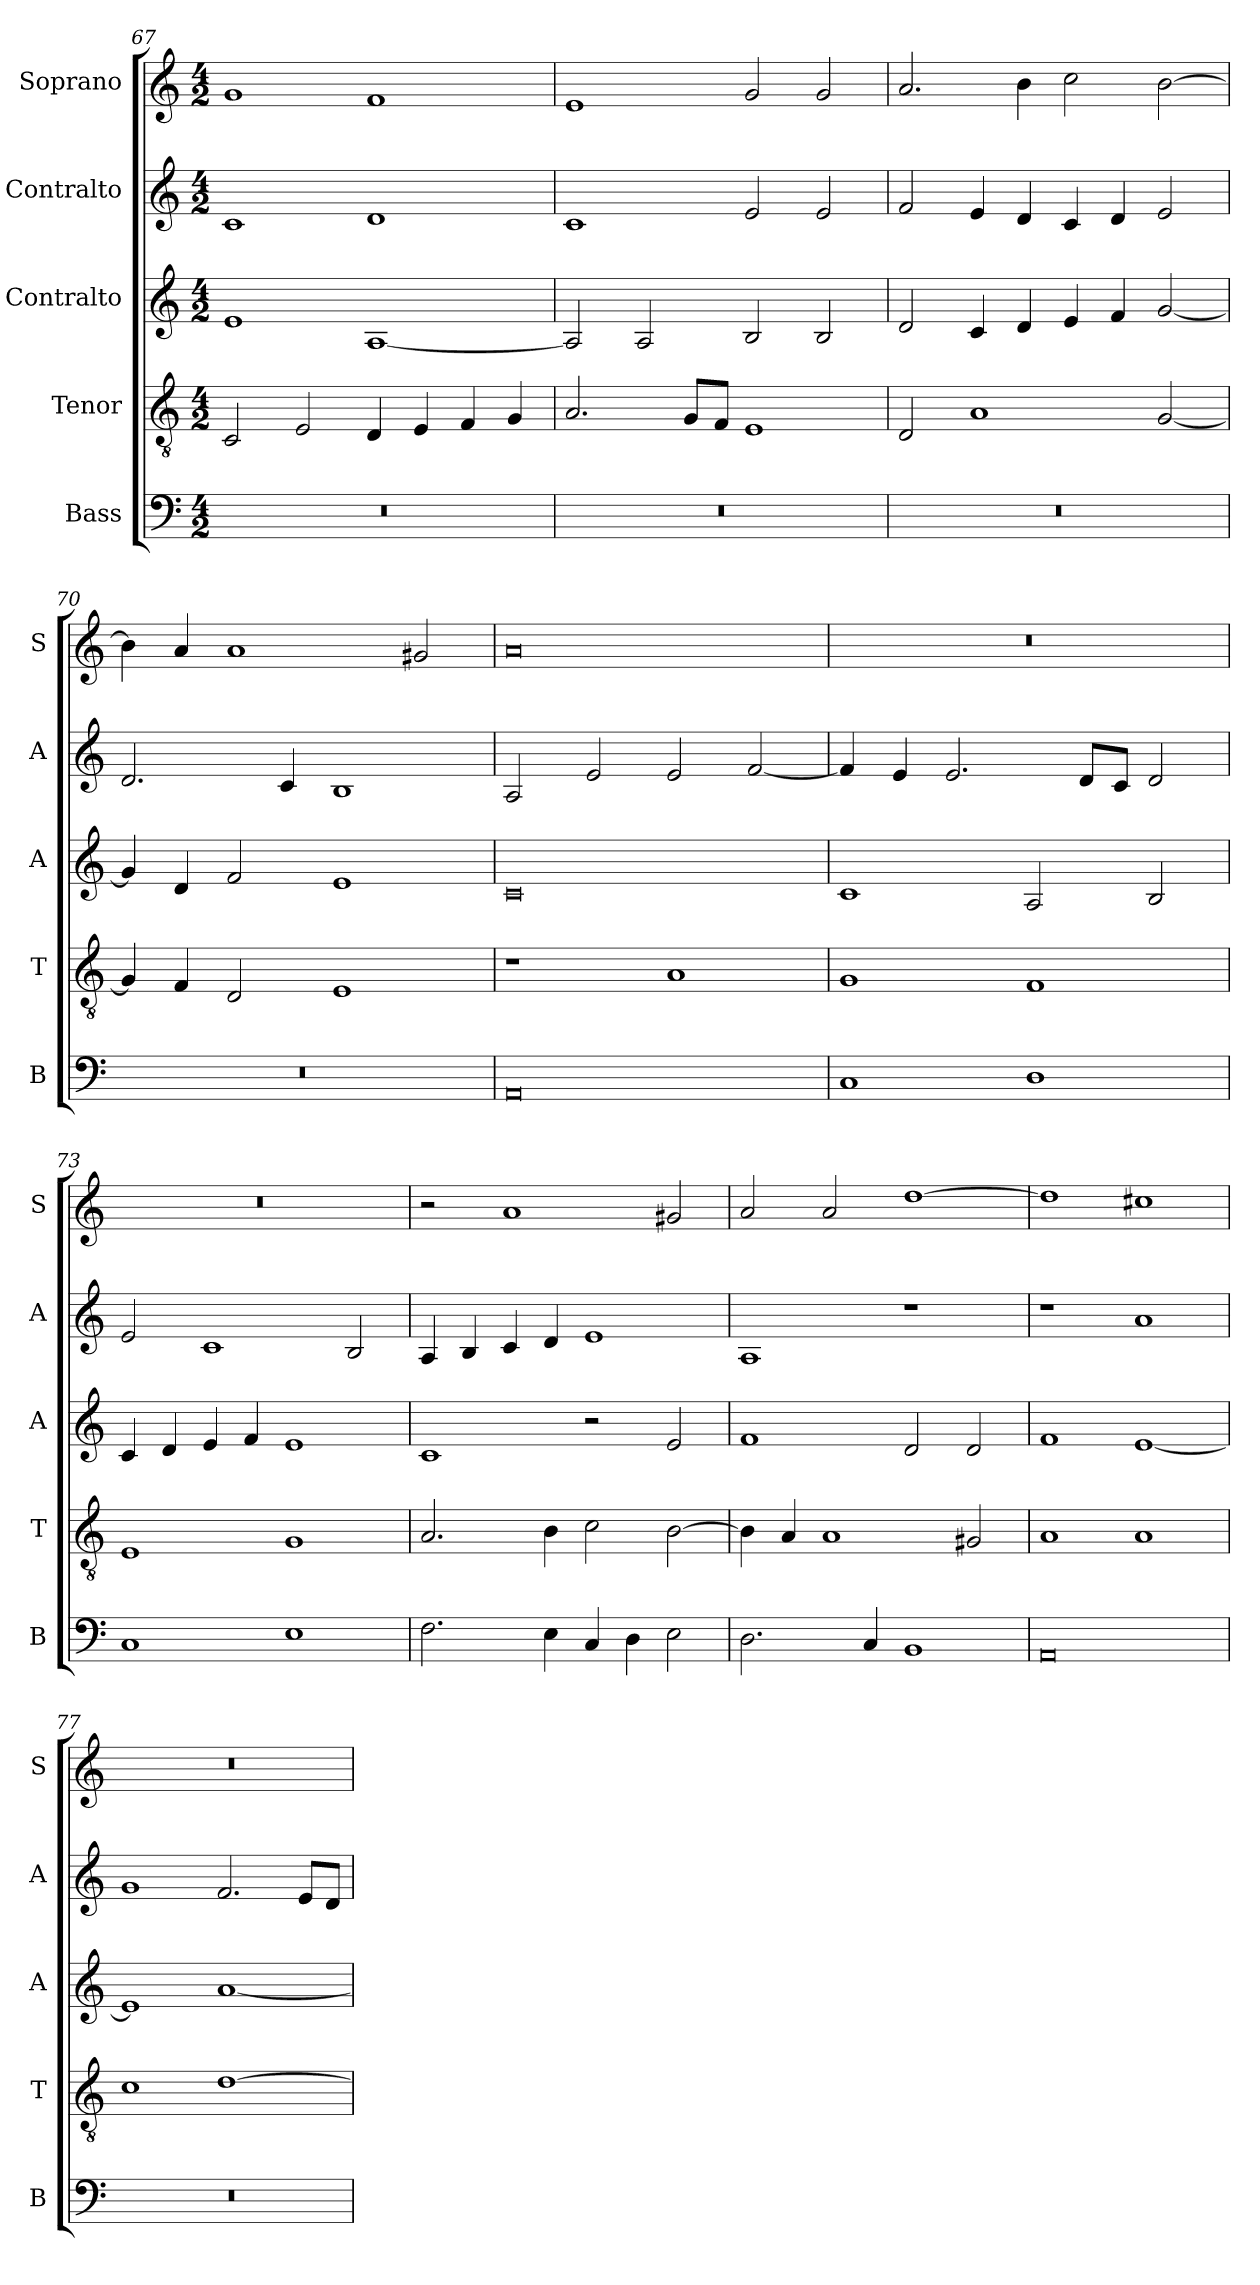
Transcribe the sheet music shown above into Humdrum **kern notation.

**kern	**kern	**kern	**kern	**kern
*part5	*part4	*part3	*part2	*part1
*staff5	*staff4	*staff3	*staff2	*staff1
*I"Bass	*I"Tenor	*I"Contralto	*I"Contralto	*I"Soprano
*I'B	*I'T	*I'A	*I'A	*I'S
*clefF4	*clefGv2	*clefG2	*clefG2	*clefG2
*k[]	*k[]	*k[]	*k[]	*k[]
*E:phr	*E:phr	*E:phr	*E:phr	*E:phr
*M4/2	*M4/2	*M4/2	*M4/2	*M4/2
=67	=67	=67	=67	=67
0r	2C	1e	1c	1g
.	2E	.	.	.
.	4D	[1A	1d	1f
.	4E	.	.	.
.	4F	.	.	.
.	4G	.	.	.
=68	=68	=68	=68	=68
0r	2.A	2A]	1c	1e
.	.	2A	.	.
.	8G/L	.	.	.
.	8F/J	.	.	.
.	1E	2B	2e	2g
.	.	2B	2e	2g
=69	=69	=69	=69	=69
0r	2D	2d	2f	2.a
.	1A	4c	4e	.
.	.	4d	4d	4b
.	.	4e	4c	2cc
.	.	4f	4d	.
.	[2G	[2g	2e	[2b
=70	=70	=70	=70	=70
0r	4G]	4g]	2.d	4b]
.	4F	4d	.	4a
.	2D	2f	.	1a
.	.	.	4c	.
.	1E	1e	1B	.
.	.	.	.	2g#X
=71	=71	=71	=71	=71
0AA	1r	0c	2A	0a
.	.	.	2e	.
.	1A	.	2e	.
.	.	.	[2f	.
=72	=72	=72	=72	=72
1C	1G	1c	4f]	0r
.	.	.	4e	.
.	.	.	2.e	.
1D	1F	2A	.	.
.	.	.	8d/L	.
.	.	.	8c/J	.
.	.	2B	2d	.
=73	=73	=73	=73	=73
1C	1E	4c	2e	0r
.	.	4d	.	.
.	.	4e	1c	.
.	.	4f	.	.
1E	1G	1e	.	.
.	.	.	2B	.
=74	=74	=74	=74	=74
2.F	2.A	1c	4A	2r
.	.	.	4B	.
.	.	.	4c	1a
4E	4B	.	4d	.
4C	2c	2r	1e	.
4D	.	.	.	.
2E	[2B	2e	.	2g#X
=75	=75	=75	=75	=75
2.D	4B]	1f	1A	2a
.	4A	.	.	.
.	1A	.	.	2a
4C	.	.	.	.
1BB	.	2d	1r	[1dd
.	2G#X	2d	.	.
=76	=76	=76	=76	=76
0AA	1A	1f	1r	1dd]
.	1A	[1e	1a	1cc#X
=77	=77	=77	=77	=77
0r	1c	1e]	1g	0r
.	[1d	[1a	2.f	.
.	.	.	8e/L	.
.	.	.	8d/J	.
=	=	=	=	=
*-	*-	*-	*-	*-
